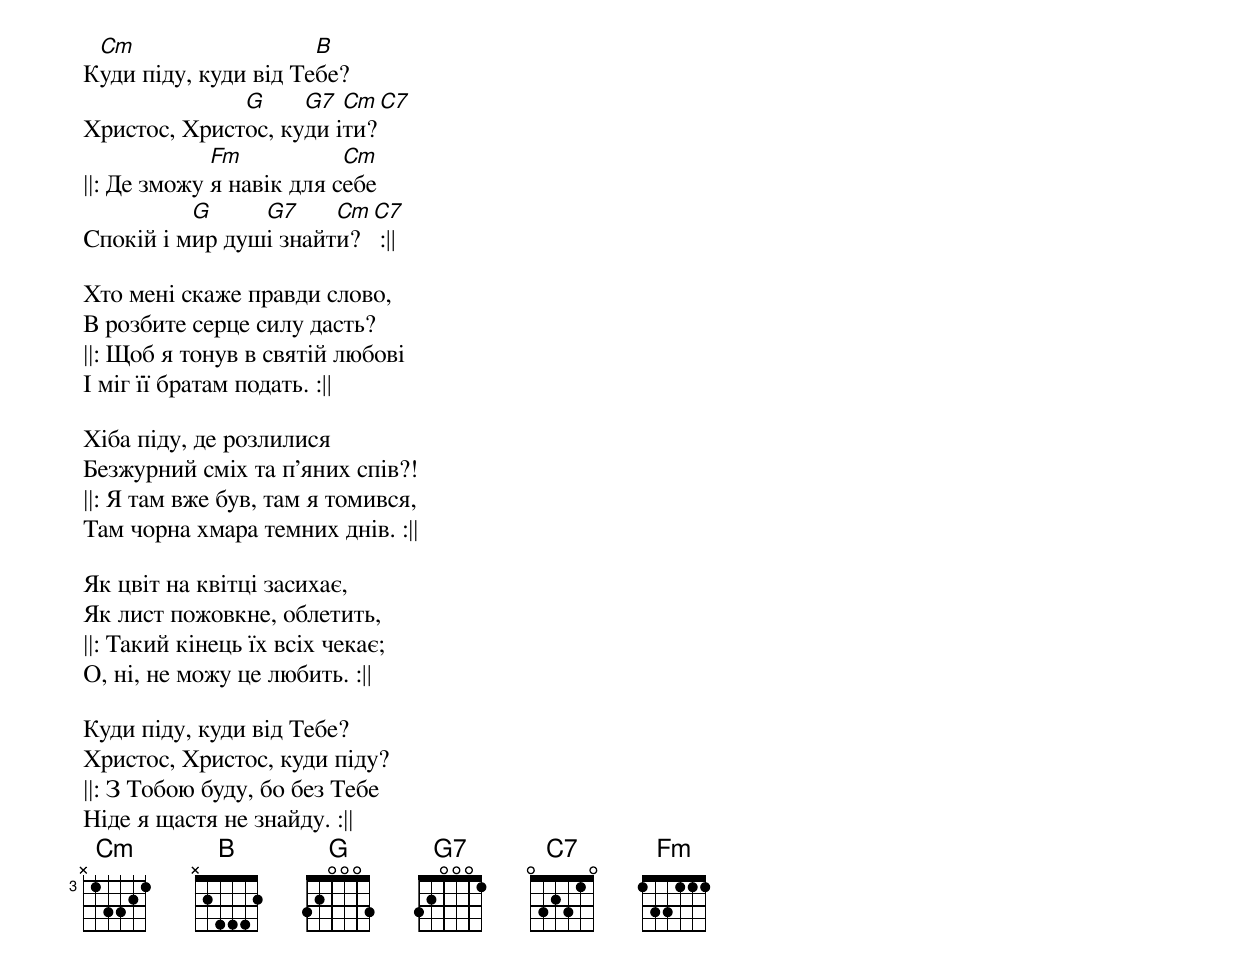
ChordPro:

К[Cm]уди піду, куди від Те[B]бе?
Христос, Христ[G]ос, ку[G7]ди і[Cm]ти?[C7]
||: Де зможу [Fm]я навік для с[Cm]ебе
Спокій і м[G]ир душ[G7]і знайт[Cm]и?[C7] :||

Хто мені скаже правди слово,
В розбите серце силу дасть?
||: Щоб я тонув в святій любові
І міг її братам подать. :||

Хіба піду, де розлилися
Безжурний сміх та п’яних спів?!
||: Я там вже був, там я томився,
Там чорна хмара темних днів. :||

Як цвіт на квітці засихає,
Як лист пожовкне, облетить,
||: Такий кінець їх всіх чекає;
О, ні, не можу це любить. :||

Куди піду, куди від Тебе?
Христос, Христос, куди піду?
||: З Тобою буду, бо без Тебе
Ніде я щастя не знайду. :||
